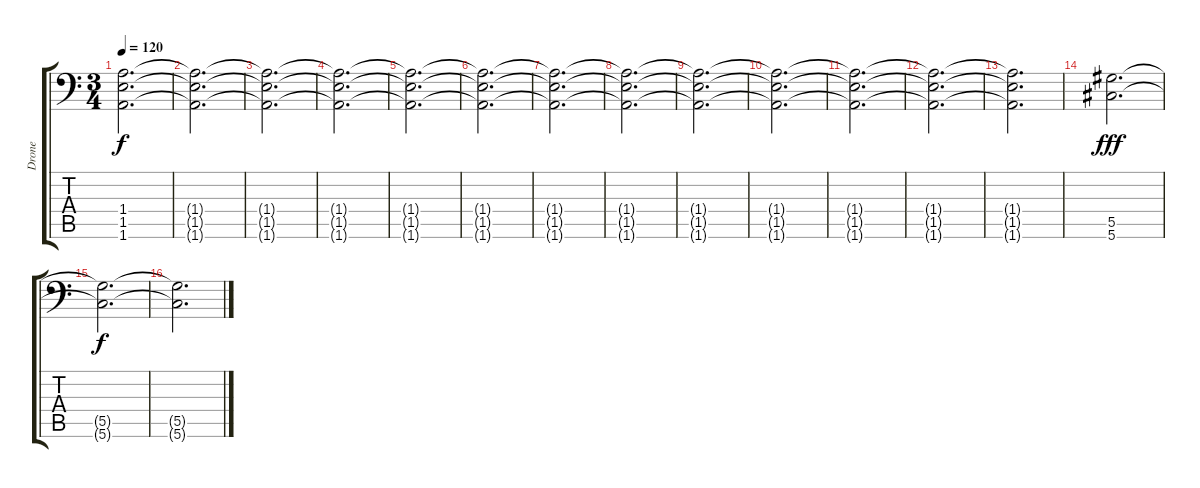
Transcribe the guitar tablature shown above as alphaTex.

\track ("Drone" "Drone") {instrument distortionguitar}
\staff {score tabs}
\tuning (Bb3 F3 Db3 Ab2 Eb2 Ab1) {hide}
\ts (3 4)
\tempo 120
\clef f4
\ks c
(1.4{t} 1.5{t} 1.6{t}).2{d dy f} |
(1.4{t} 1.5{t} 1.6{t}).2{d} |
(1.4{t} 1.5{t} 1.6{t}).2{d} |
(1.4{t} 1.5{t} 1.6{t}).2{d} |
(1.4{t} 1.5{t} 1.6{t}).2{d} |
(1.4{t} 1.5{t} 1.6{t}).2{d} |
(1.4{t} 1.5{t} 1.6{t}).2{d} |
(1.4{t} 1.5{t} 1.6{t}).2{d} |
(1.4{t} 1.5{t} 1.6{t}).2{d} |
(1.4{t} 1.5{t} 1.6{t}).2{d} |
(1.4{t} 1.5{t} 1.6{t}).2{d} |
(1.4{t} 1.5{t} 1.6{t}).2{d} |
(1.4{t} 1.5{t} 1.6{t}).2{d} |
(5.5 5.6).2{d dy fff} |
(5.5{t} 5.6{t}).2{d dy f} |
(5.5{t} 5.6{t}).2{d}
